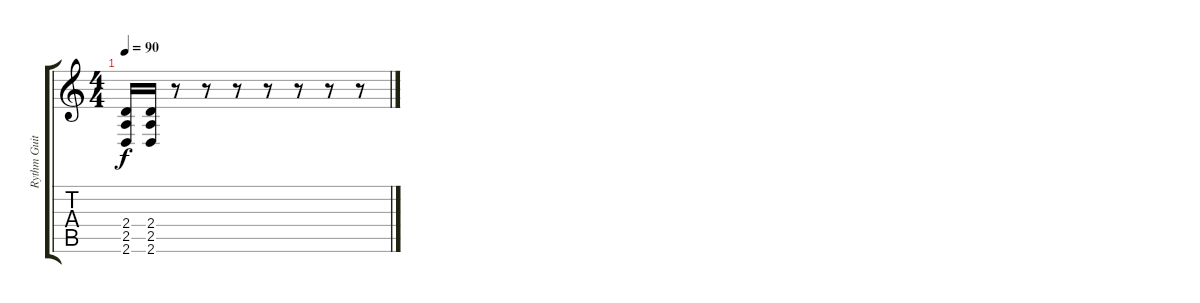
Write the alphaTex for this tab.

\track ("Rythm Guitar" "Rythm Guit") {instrument distortionguitar}
\staff {score tabs}
\tuning (D4 A3 F3 C3 G2 C2) {hide}
\ts (4 4)
\tempo 90
\clef g2
\ks c
(2.4 2.5 2.6).16{dy f} (2.4 2.5 2.6).16 r.8 r.8 r.8 r.8 r.8 r.8 r.8
